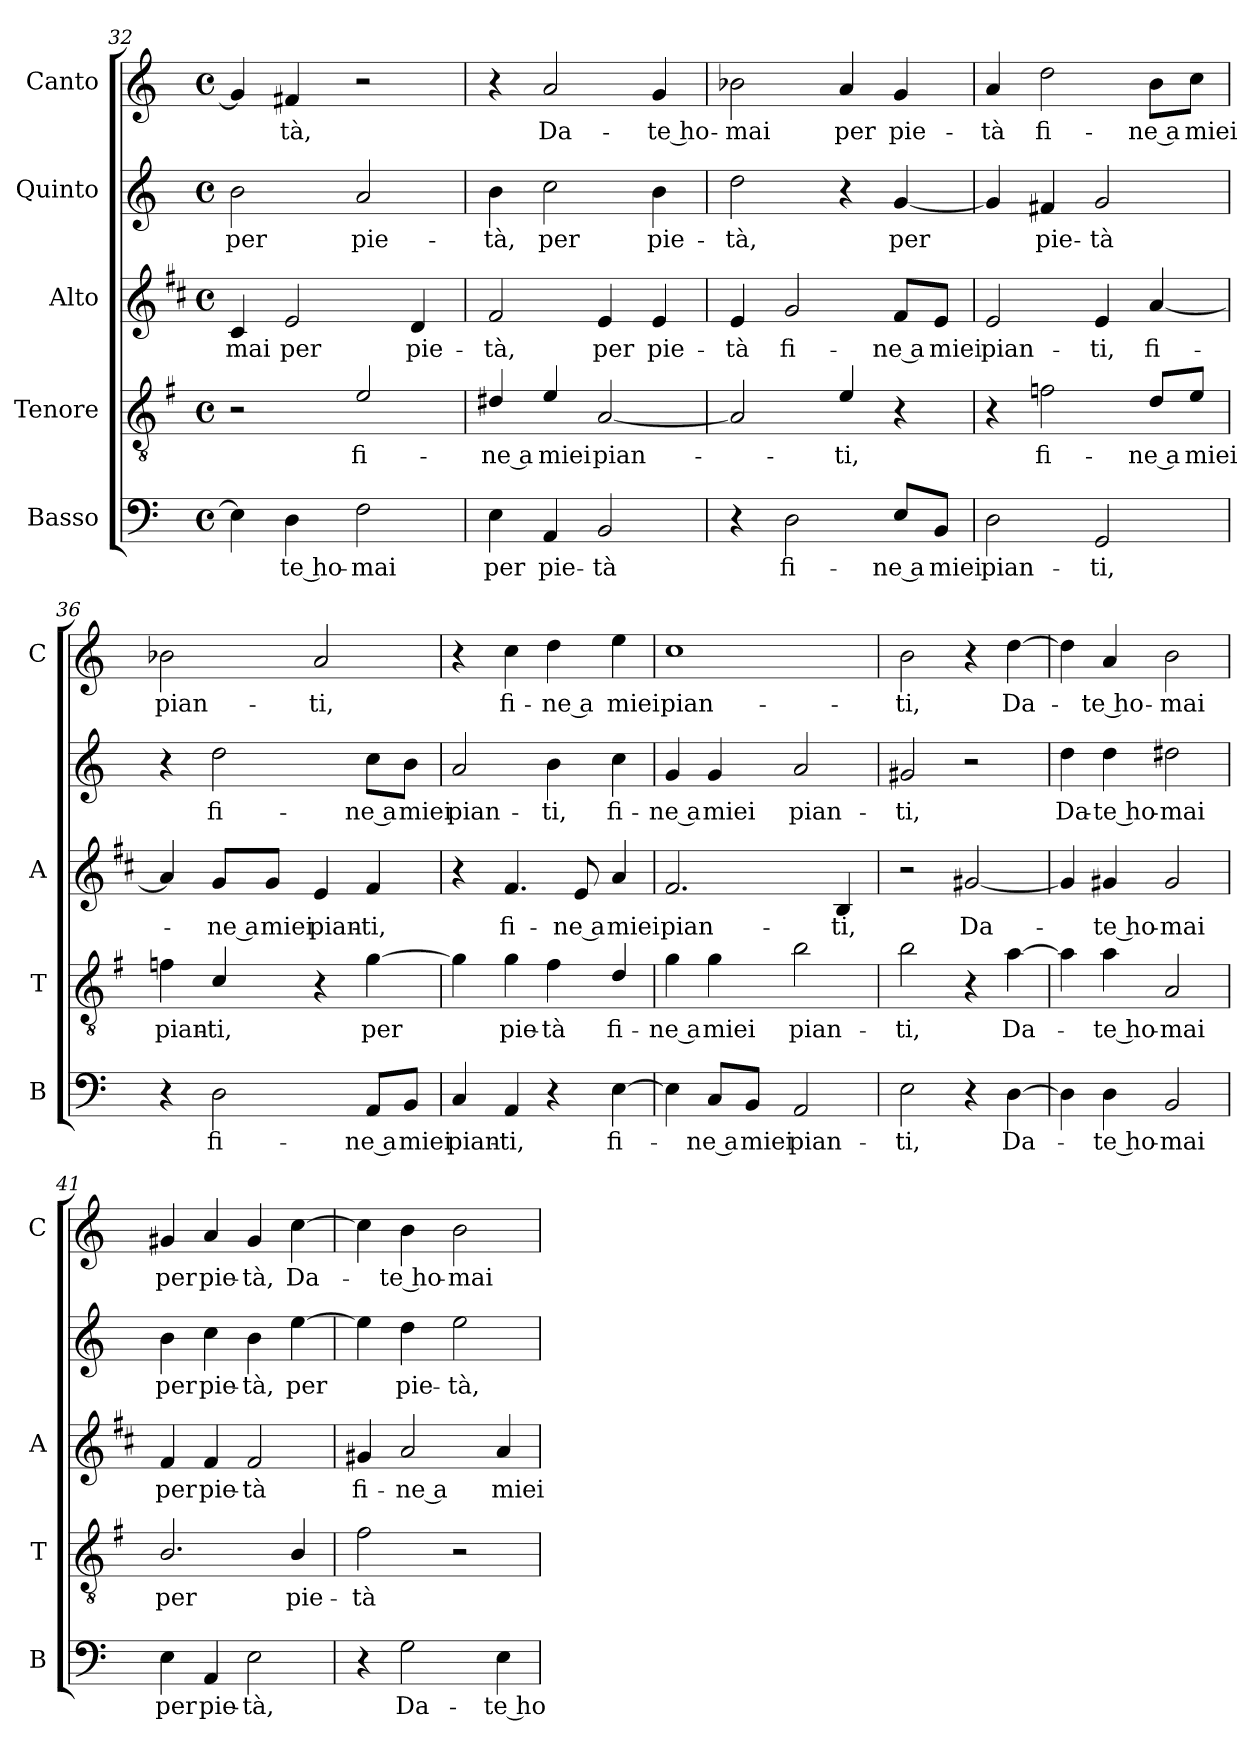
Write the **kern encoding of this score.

**kern	**text	**kern	**text	**kern	**text	**kern	**text	**kern	**text
*part5	*part5	*part4	*part4	*part3	*part3	*part2	*part2	*part1	*part1
*staff5	*staff5	*staff4	*staff4	*staff3	*staff3	*staff2	*staff2	*staff1	*staff1
*I"Basso	*	*I"Tenore	*	*I"Alto	*	*I"Quinto	*	*I"Canto	*
*I'B	*	*I'T	*	*I'A	*	*	*	*I'C	*
*clefF4	*	*clefGv2	*	*clefG2	*	*clefG2	*	*clefG2	*
*	*	*ITrd4c7	*	*ITrd1c2	*	*	*	*	*
*k[]	*	*k[]	*	*k[]	*	*k[]	*	*k[]	*
*C:	*	*C:	*	*C:	*	*C:	*	*C:	*
*M4/4	*	*M4/4	*	*M4/4	*	*M4/4	*	*M4/4	*
*met(c)	*	*met(c)	*	*met(c)	*	*met(c)	*	*met(c)	*
=32	=32	=32	=32	=32	=32	=32	=32	=32	=32
!	!	!	!	!	!LO:LY:b	!	!LO:LY:b	!	!
4E\]	.	2r	.	4B/	-mai	2b\	per	4g/]	.
!	!LO:LY:b	!	!	!	!LO:LY:b	!	!	!	!LO:LY:b
4D\	-te ho-	.	.	2d/	per	.	.	4f#X/	-tà,
!	!LO:LY:b	!	!LO:LY:b	!	!	!	!LO:LY:b	!	!
2F\	-mai	2A/	fi-	.	.	2a/	pie-	2r	.
!	!	!	!	!	!LO:LY:b	!	!	!	!
.	.	.	.	4c/	pie-	.	.	.	.
=33	=33	=33	=33	=33	=33	=33	=33	=33	=33
!	!LO:LY:b	!	!LO:LY:b	!	!LO:LY:b	!	!LO:LY:b	!	!
4E\	per	4G#X/	-ne a	2e/	-tà,	4b\	-tà,	4r	.
!	!LO:LY:b	!	!LO:LY:b	!	!	!	!LO:LY:b	!	!LO:LY:b
4AA/	pie-	4A/	miei	.	.	2cc\	per	2a/	Da-
!	!LO:LY:b	!	!LO:LY:b	!	!LO:LY:b	!	!	!	!
2BB/	-tà	[2D/	pian-	4d/	per	.	.	.	.
!	!	!	!	!	!LO:LY:b	!	!LO:LY:b	!	!LO:LY:b
.	.	.	.	4d/	pie-	4b\	pie-	4g/	-te ho-
=34	=34	=34	=34	=34	=34	=34	=34	=34	=34
!	!	!	!	!	!LO:LY:b	!	!LO:LY:b	!	!LO:LY:b
4r	.	2D/]	.	4d/	-tà	2dd\	-tà,	2b-X\	-mai
!	!LO:LY:b	!	!	!	!LO:LY:b	!	!	!	!
2D\	fi-	.	.	2f/	fi-	.	.	.	.
!	!	!	!LO:LY:b	!	!	!	!	!	!LO:LY:b
.	.	4A/	-ti,	.	.	4r	.	4a/	per
!	!LO:LY:b	!	!	!	!LO:LY:b	!	!LO:LY:b	!	!LO:LY:b
8E/L	-ne a	4r	.	8e/L	-ne a	[4g/	per	4g/	pie-
!	!LO:LY:b	!	!	!	!LO:LY:b	!	!	!	!
8BB/J	miei	.	.	8d/J	miei	.	.	.	.
=35	=35	=35	=35	=35	=35	=35	=35	=35	=35
!	!LO:LY:b	!	!	!	!LO:LY:b	!	!	!	!LO:LY:b
2D\	pian-	4r	.	2d/	pian-	4g/]	.	4a/	-tà
!	!	!	!LO:LY:b	!	!	!	!LO:LY:b	!	!LO:LY:b
.	.	2B-X\	fi-	.	.	4f#X/	pie-	2dd\	fi-
!	!LO:LY:b	!	!	!	!LO:LY:b	!	!LO:LY:b	!	!
2GG/	-ti,	.	.	4d/	-ti,	2g/	-tà	.	.
!	!	!	!LO:LY:b	!	!LO:LY:b	!	!	!	!LO:LY:b
.	.	8G/L	-ne a	[4g/	fi-	.	.	8b\L	-ne a
!	!	!	!LO:LY:b	!	!	!	!	!	!LO:LY:b
.	.	8A/J	miei	.	.	.	.	8cc\J	miei
=36	=36	=36	=36	=36	=36	=36	=36	=36	=36
!	!	!	!LO:LY:b	!	!	!	!	!	!LO:LY:b
4r	.	4B-X\	pian-	4g/]	.	4r	.	2b-X\	pian-
!	!LO:LY:b	!	!LO:LY:b	!	!LO:LY:b	!	!LO:LY:b	!	!
2D\	fi-	4F/	-ti,	8f/L	-ne a	2dd\	fi-	.	.
!	!	!	!	!	!LO:LY:b	!	!	!	!
.	.	.	.	8f/J	miei	.	.	.	.
!	!	!	!	!	!LO:LY:b	!	!	!	!LO:LY:b
.	.	4r	.	4d/	pian-	.	.	2a/	-ti,
!	!LO:LY:b	!	!LO:LY:b	!	!LO:LY:b	!	!LO:LY:b	!	!
8AA/L	-ne a	[4c\	per	4e/	-ti,	8cc\L	-ne a	.	.
!	!LO:LY:b	!	!	!	!	!	!LO:LY:b	!	!
8BB/J	miei	.	.	.	.	8b\J	miei	.	.
!!LO:LB:g=z
=37	=37	=37	=37	=37	=37	=37	=37	=37	=37
!	!LO:LY:b	!	!	!	!	!	!LO:LY:b	!	!
4C/	pian-	4c\]	.	4r	.	2a/	pian-	4r	.
!	!LO:LY:b	!	!LO:LY:b	!	!LO:LY:b	!	!	!	!LO:LY:b
4AA/	-ti,	4c\	pie-	4.e/	fi-	.	.	4cc\	fi-
!	!	!	!LO:LY:b	!	!	!	!LO:LY:b	!	!LO:LY:b
4r	.	4B\	-tà	.	.	4b\	-ti,	4dd\	-ne a
!	!	!	!	!	!LO:LY:b	!	!	!	!
.	.	.	.	8d/	-ne a	.	.	.	.
!	!LO:LY:b	!	!LO:LY:b	!	!LO:LY:b	!	!LO:LY:b	!	!LO:LY:b
[4E\	fi-	4G/	fi-	4g/	miei	4cc\	fi-	4ee\	miei
=38	=38	=38	=38	=38	=38	=38	=38	=38	=38
!	!	!	!LO:LY:b	!	!LO:LY:b	!	!LO:LY:b	!	!LO:LY:b
4E\]	.	4c\	-ne a	2.e/	pian-	4g/	-ne a	1cc	pian-
!	!LO:LY:b	!	!LO:LY:b	!	!	!	!LO:LY:b	!	!
8C/L	-ne a	4c\	miei	.	.	4g/	miei	.	.
!	!LO:LY:b	!	!	!	!	!	!	!	!
8BB/J	miei	.	.	.	.	.	.	.	.
!	!LO:LY:b	!	!LO:LY:b	!	!	!	!LO:LY:b	!	!
2AA/	pian-	2e\	pian-	.	.	2a/	pian-	.	.
!	!	!	!	!	!LO:LY:b	!	!	!	!
.	.	.	.	4A/	-ti,	.	.	.	.
=39	=39	=39	=39	=39	=39	=39	=39	=39	=39
!	!LO:LY:b	!	!LO:LY:b	!	!	!	!LO:LY:b	!	!LO:LY:b
2E\	-ti,	2e\	-ti,	2r	.	2g#X/	-ti,	2b\	-ti,
!	!	!	!	!	!LO:LY:b	!	!	!	!
4r	.	4r	.	[2f#X/	Da-	2r	.	4r	.
!	!LO:LY:b	!	!LO:LY:b	!	!	!	!	!	!LO:LY:b
[4D\	Da-	[4d\	Da-	.	.	.	.	[4dd\	Da-
=40	=40	=40	=40	=40	=40	=40	=40	=40	=40
!	!	!	!	!	!	!	!LO:LY:b	!	!
4D\]	.	4d\]	.	4f#/]	.	4dd\	Da-	4dd\]	.
!	!LO:LY:b	!	!LO:LY:b	!	!LO:LY:b	!	!LO:LY:b	!	!LO:LY:b
4D\	-te ho-	4d\	-te ho-	4f#X/	-te ho-	4dd\	-te ho-	4a/	-te ho-
!	!LO:LY:b	!	!LO:LY:b	!	!LO:LY:b	!	!LO:LY:b	!	!LO:LY:b
2BB/	-mai	2D/	-mai	2f#/	-mai	2dd#X\	-mai	2b\	-mai
=41	=41	=41	=41	=41	=41	=41	=41	=41	=41
!	!LO:LY:b	!	!LO:LY:b	!	!LO:LY:b	!	!LO:LY:b	!	!LO:LY:b
4E\	per	2.E/	per	4e/	per	4b\	per	4g#X/	per
!	!LO:LY:b	!	!	!	!LO:LY:b	!	!LO:LY:b	!	!LO:LY:b
4AA/	pie-	.	.	4e/	pie-	4cc\	pie-	4a/	pie-
!	!LO:LY:b	!	!	!	!LO:LY:b	!	!LO:LY:b	!	!LO:LY:b
2E\	-tà,	.	.	2e/	-tà	4b\	-tà,	4g#/	-tà,
!	!	!	!LO:LY:b	!	!	!	!LO:LY:b	!	!LO:LY:b
.	.	4E/	pie-	.	.	[4ee\	per	[4cc\	Da-
=42	=42	=42	=42	=42	=42	=42	=42	=42	=42
!	!	!	!LO:LY:b	!	!LO:LY:b	!	!	!	!
4r	.	2B\	-tà	4f#X/	fi-	4ee\]	.	4cc\]	.
!	!LO:LY:b	!	!	!	!LO:LY:b	!	!LO:LY:b	!	!LO:LY:b
2G\	Da-	.	.	2g/	-ne a	4dd\	pie-	4b\	-te ho-
!	!	!	!	!	!	!	!LO:LY:b	!	!LO:LY:b
.	.	2r	.	.	.	2ee\	-tà,	2b\	-mai
!	!LO:LY:b	!	!	!	!LO:LY:b	!	!	!	!
4E\	-te ho-	.	.	4g/	miei	.	.	.	.
=	=	=	=	=	=	=	=	=	=
*-	*-	*-	*-	*-	*-	*-	*-	*-	*-
